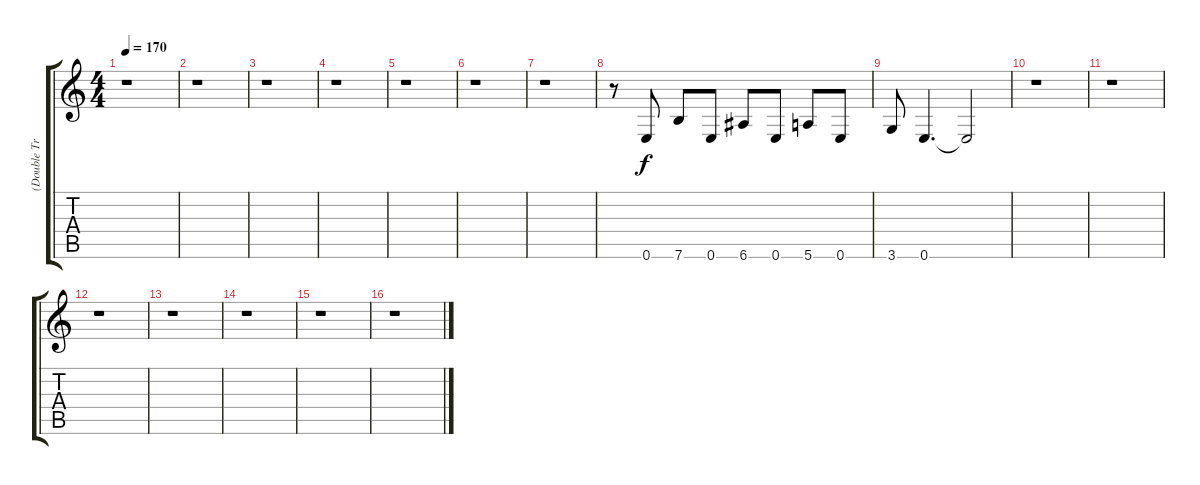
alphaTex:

\track ("(Double Track)" "(Double Tr") {instrument distortionguitar}
\staff {score tabs}
\tuning (E4 B3 G3 D3 A2 E2) {hide}
\ts (4 4)
\tempo 170
\clef g2
\ks c
r.1{dy f} |
r.1 |
r.1 |
r.1 |
r.1 |
r.1 |
r.1 |
r.8 0.6.8 7.6.8 0.6.8 6.6.8 0.6.8 5.6.8 0.6.8 |
3.6.8 0.6.4{d} 0.6{t}.2 |
r.1 |
r.1 |
r.1 |
r.1 |
r.1 |
r.1 |
r.1
